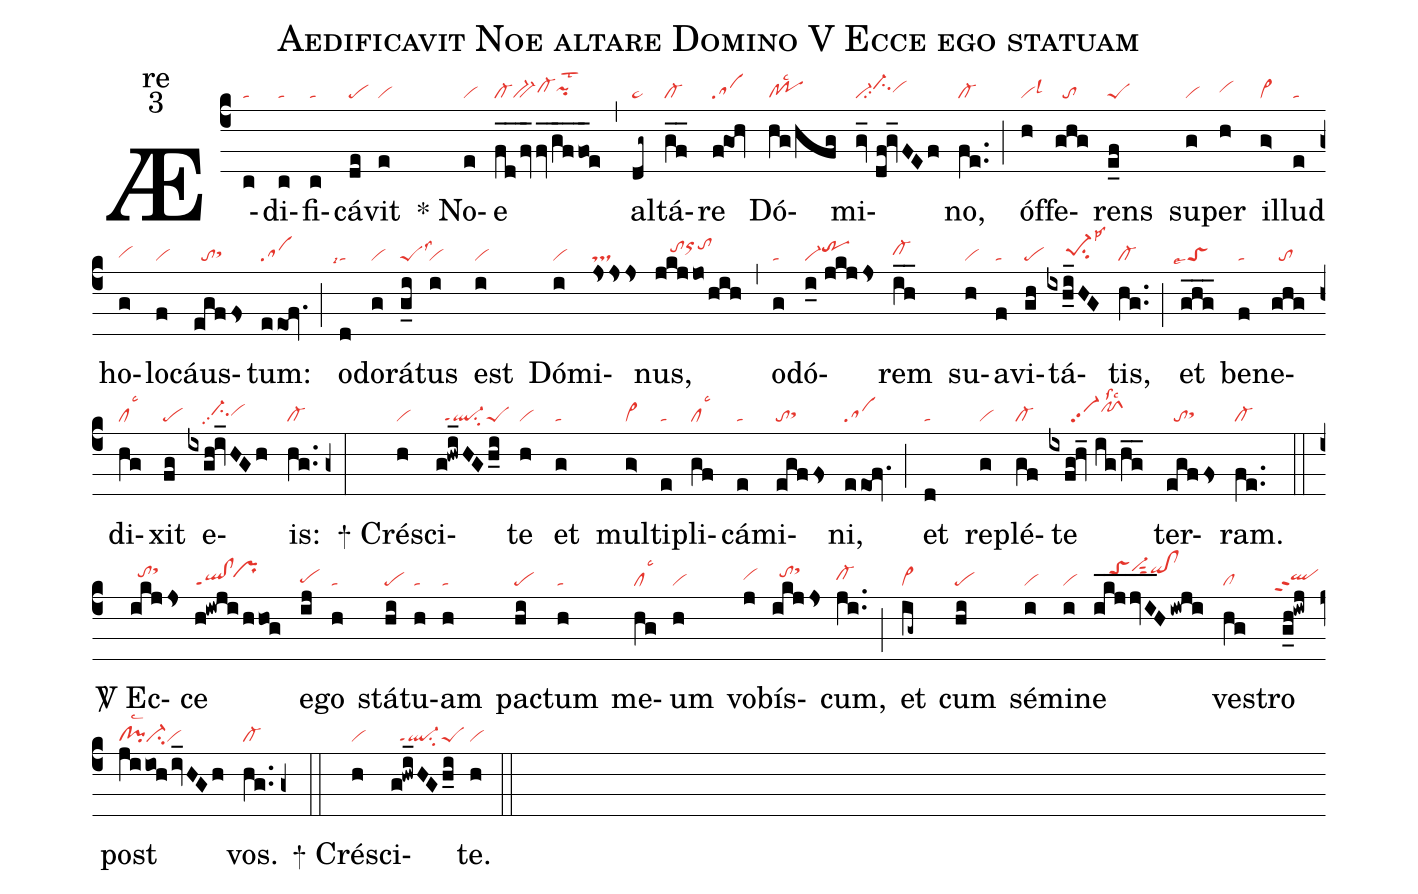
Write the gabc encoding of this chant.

name:Aedificavit Noe altare Domino V Ecce ego statuam;
office-part:re;
mode:3;
nabc-lines:1;
%%
(c4) Æ(c|ta)di(c|ta)fi(c|ta)cá(de|pe)vit(e|vi) <sp>*</sp> No(e|vi)e(fd__/fv_fv_/gf__fo_e|cl-bv-cl-hhpihhlst2) (,) al(dg~|ta>)tá(gf__|cl-)re(f@goh|sa) Dó(hg/hfg|cl!polsc2)mi(gv_//df!gv_FEf|vi-ci-hipp2vihh)no,(fe..|cl-) (;) óf(h|vilsl3)fe(ghg|//to)rens(e_f|peS) su(g|vi)per(h|vihh) il(g>|vi>)lud(e|ta) ho(g|vihg)lo(f|vi)cáus(egffs|//tosthh)tum:(eeof.|sa) (;) o(d|``talsi7)do(g|vi)rá(g_i|peSlss3)tus(i|vi) est(i|vi) Dó(i|vi)mi(jsjsjs|ts)nus,(jkjjo/hih|////tohiorhjtohj) (,) o(g|ta)dó(i_0//jkjjs|vi-trhi)rem(ih__|cl-hh) su(h|vi)a(f|ta)vi(gh|pe)tá(ixh_i_HG|/////pe-1hhsu2lsp3)tis,(hg..|cl-) (;) et(ghg___|``toSlse7) be(f|ta)ne(ghg|//to)di(hg|cllsc3)xit(fg|pe) e(ixgh!iv_HGh|//////ci-hhpp2vihh)is:(hg..g+:|cl-) <sp>+</sp> Crés(h|vi)ci(g!hwi_HGh_i|//ql-ppt1su2peS)te(h|vi) et(g|ta) mul(g>|vi>)ti(e|ta)pli(gf|cllsc3)cá(e|ta)mi(egffs|tosthh)ni,(eeof.|sa) (;) et(d|ta) re(g|vi)plé(gf|cl-)te(ixfg!hv_//ig/hg__|//////vi-pp2pfShilssc2) ter(egffs|//tosthh)ram.(fe..|cl-) (::)

<sp>V/</sp> Ec(ikjjs|//tohisthk)ce(h!iwji/hhog|ql!clppt1`prhi) e(ij|pehg)go(h|ta) stá(hi|pe)tu(h|ta)am(h|ta) pac(hi|pe)tum(h|ta) me(hg|cllsc3)um(h|vi) vo(j|vihh)bís(ikjjs|//tohisthk)cum,(ji..|cl-hh) (;) et(ig~|vi>) cum(hi|pe) sé(i|vi)mi(i|vi)ne(ikj___jvI__H/iwji|////toShjvi-hksut2qihj!clhj) ves(hg|cl)tro(g_h!iwj|``qlhhppt2) post(jiioh/iv_HGh|cl!pilsc2ci-vi) vos.(hg..g+|cl-) (::)
<sp>+</sp> Crés(h|vi)ci(g!hwi_HGh_i|//ql-ppt1su2peS)te.(h|vi) (::)
